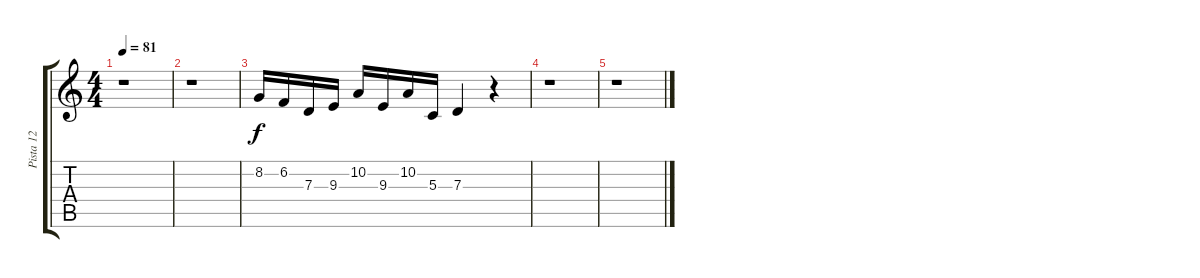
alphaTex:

\track ("Pista 12" "Pista 12") {instrument marimba}
\staff {score tabs}
\tuning (E4 B3 G3 D3 A2 E2) {hide}
\ts (4 4)
\tempo 81
\clef g2
\ks c
r.1{dy f} |
r.1 |
8.2.16 6.2.16 7.3.16 9.3.16 10.2.16 9.3.16 10.2.16 5.3.16 7.3.4 r.4 |
r.1 |
r.1
